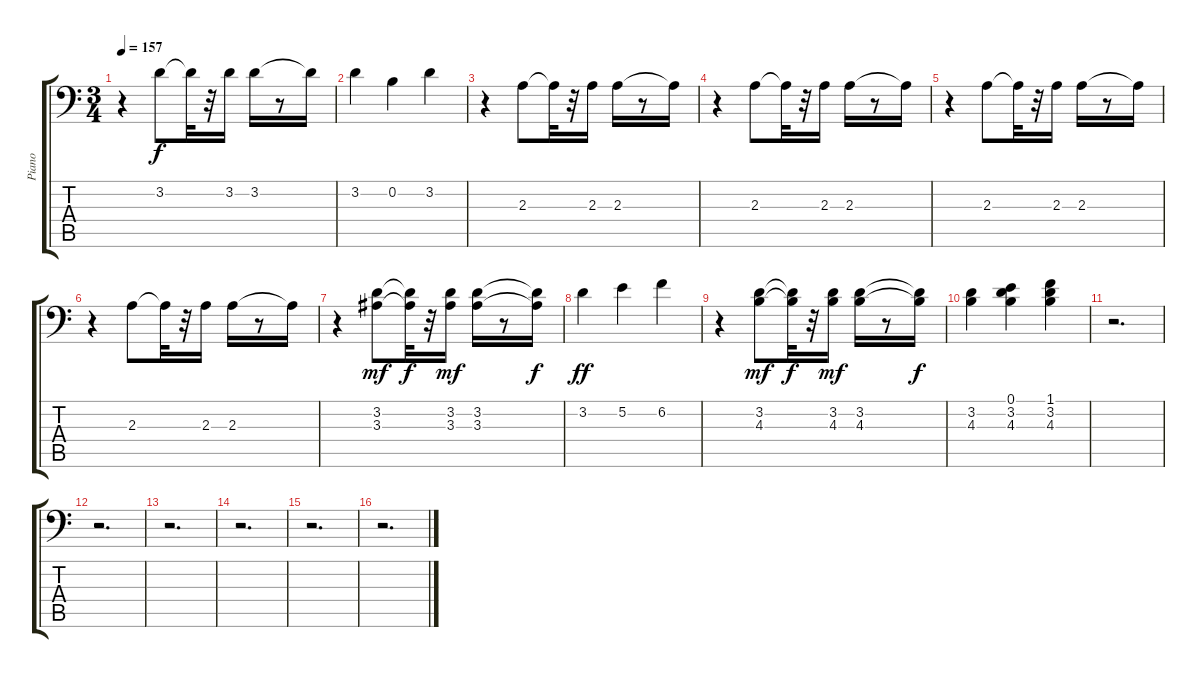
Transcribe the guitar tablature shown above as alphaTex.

\track ("Piano" "Piano") {instrument acousticgrandpiano}
\staff {score tabs}
\tuning (E4 B3 G3 D3 A2 E2 Eb-1) {hide}
\ts (3 4)
\tempo 157
\clef f4
\ks c
r.4{dy mf} 3.2.8{dy f} 3.2{t}.32 r.32 3.2.16 3.2.16 r.8 3.2{t}.16 |
3.2.4 0.2.4 3.2.4 |
r.4 2.3.8 2.3{t}.32 r.32 2.3.16 2.3.16 r.8 2.3{t}.16 |
r.4 2.3.8 2.3{t}.32 r.32 2.3.16 2.3.16 r.8 2.3{t}.16 |
r.4 2.3.8 2.3{t}.32 r.32 2.3.16 2.3.16 r.8 2.3{t}.16 |
r.4 2.3.8 2.3{t}.32 r.32 2.3.16 2.3.16 r.8 2.3{t}.16 |
r.4 (3.2 3.3).8{dy mf} (3.2{t} 3.3{t}).32{dy f} r.32 (3.2 3.3).16{dy mf} (3.2 3.3).16 r.8 (3.2{t} 3.3{t}).16{dy f} |
3.2.4{dy ff} 5.2.4 6.2.4 |
r.4 (3.2 4.3).8{dy mf} (3.2{t} 4.3{t}).32{dy f} r.32 (3.2 4.3).16{dy mf} (3.2 4.3).16 r.8 (3.2{t} 4.3{t}).16{dy f} |
(3.2 4.3).4 (0.1 3.2 4.3).4 (1.1 3.2 4.3).4 |
r.2{d} |
r.2{d} |
r.2{d} |
r.2{d} |
r.2{d} |
r.2{d}
